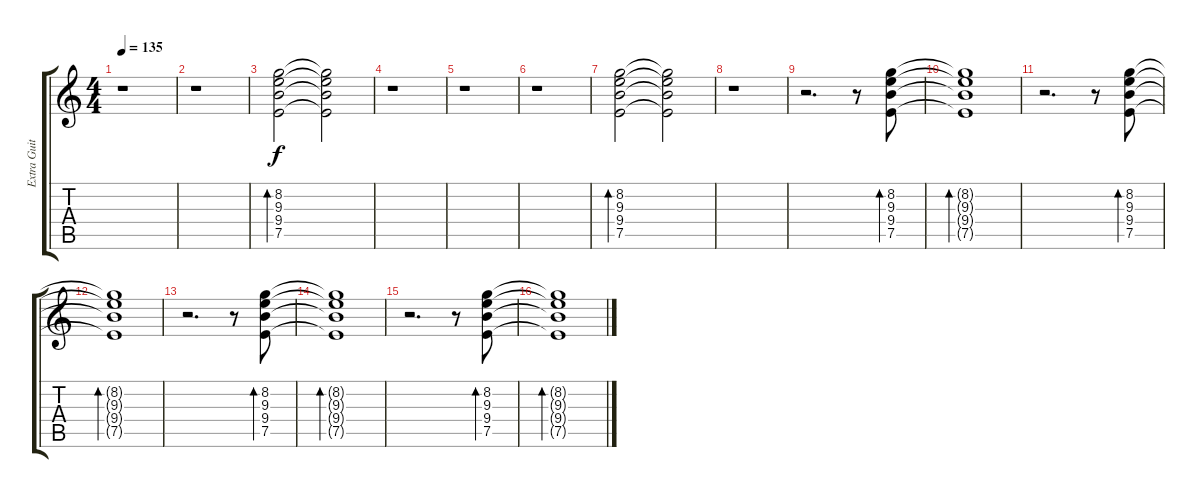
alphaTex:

\track ("Extra Guitar" "Extra Guit") {instrument distortionguitar}
\staff {score tabs}
\tuning (E4 B3 G3 D3 A2 E2) {hide}
\ts (4 4)
\tempo 135
\clef g2
\ks c
r.1{dy f instrument electricguitarclean} |
r.1 |
(8.2 9.3 9.4 7.5).2{bd 60} (8.2{t} 9.3{t} 9.4{t} 7.5{t}).2 |
r.1 |
r.1 |
r.1 |
(8.2 9.3 9.4 7.5).2{bd 60} (8.2{t} 9.3{t} 9.4{t} 7.5{t}).2 |
r.1 |
r.2{d} r.8 (8.2 9.3 9.4 7.5).8{bd 60} |
(8.2{t} 9.3{t} 9.4{t} 7.5{t}).1{bd 60} |
r.2{d} r.8 (8.2 9.3 9.4 7.5).8{bd 60} |
(8.2{t} 9.3{t} 9.4{t} 7.5{t}).1{bd 60} |
r.2{d} r.8 (8.2 9.3 9.4 7.5).8{bd 60} |
(8.2{t} 9.3{t} 9.4{t} 7.5{t}).1{bd 60} |
r.2{d} r.8 (8.2 9.3 9.4 7.5).8{bd 60} |
(8.2{t} 9.3{t} 9.4{t} 7.5{t}).1{bd 60}
